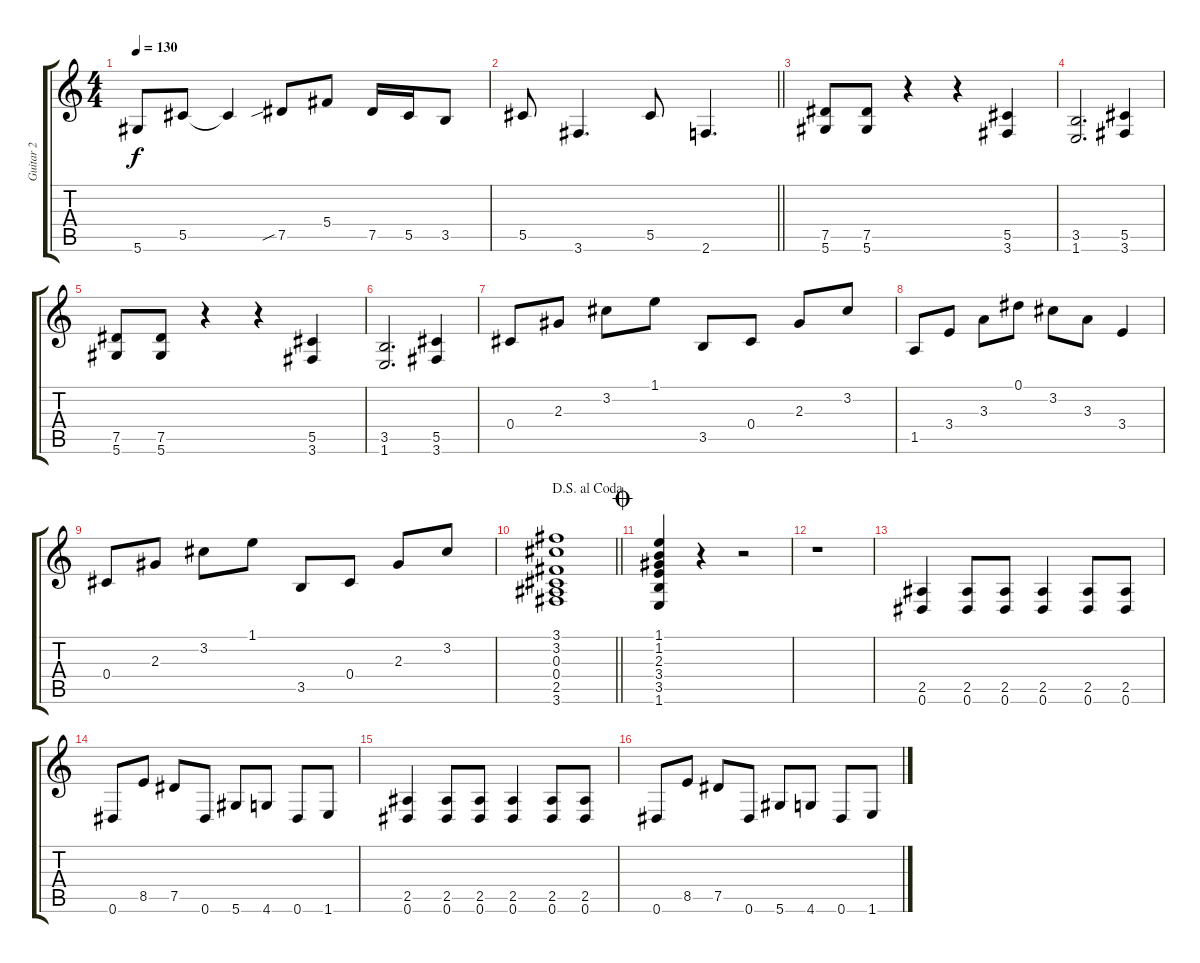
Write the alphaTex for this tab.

\track ("Guitar 2" "Guitar 2") {instrument overdrivenguitar}
\staff {score tabs}
\tuning (Eb4 Bb3 Gb3 Db3 Ab2 Eb2) {hide}
\ts (4 4)
\tempo 130
\clef g2
\ks c
5.6.8{dy f} 5.5.8 5.5{t}.4 7.5{sib}.8 5.4.8 7.5.16 5.5.16 3.5.8 |
\barLineRight lightlight
5.5.8 3.6.4{d} 5.5.8 2.6.4{d} |
(7.5 5.6).8 (7.5 5.6).8 r.4 r.4 (5.5 3.6).4 |
(3.5 1.6).2{d} (5.5 3.6).4 |
(7.5 5.6).8 (7.5 5.6).8 r.4 r.4 (5.5 3.6).4 |
(3.5 1.6).2{d} (5.5 3.6).4 |
0.4.8 2.3.8 3.2.8 1.1.8 3.5.8 0.4.8 2.3.8 3.2.8 |
1.5.8 3.4.8 3.3.8 0.1.8 3.2.8 3.3.8 3.4.4 |
0.4.8 2.3.8 3.2.8 1.1.8 3.5.8 0.4.8 2.3.8 3.2.8 |
\jump dalsegnoalcoda
\barLineRight lightlight
(3.1 3.2 0.3 0.4 2.5 3.6).1 |
\jump coda
(1.1 1.2 2.3 3.4 3.5 1.6).4 r.4 r.2 |
r.1 |
(2.5 0.6).4 (2.5 0.6).8 (2.5 0.6).8 (2.5 0.6).4 (2.5 0.6).8 (2.5 0.6).8 |
0.6.8 8.5.8 7.5.8 0.6.8 5.6.8 4.6.8 0.6.8 1.6.8 |
(2.5 0.6).4 (2.5 0.6).8 (2.5 0.6).8 (2.5 0.6).4 (2.5 0.6).8 (2.5 0.6).8 |
0.6.8 8.5.8 7.5.8 0.6.8 5.6.8 4.6.8 0.6.8 1.6.8
